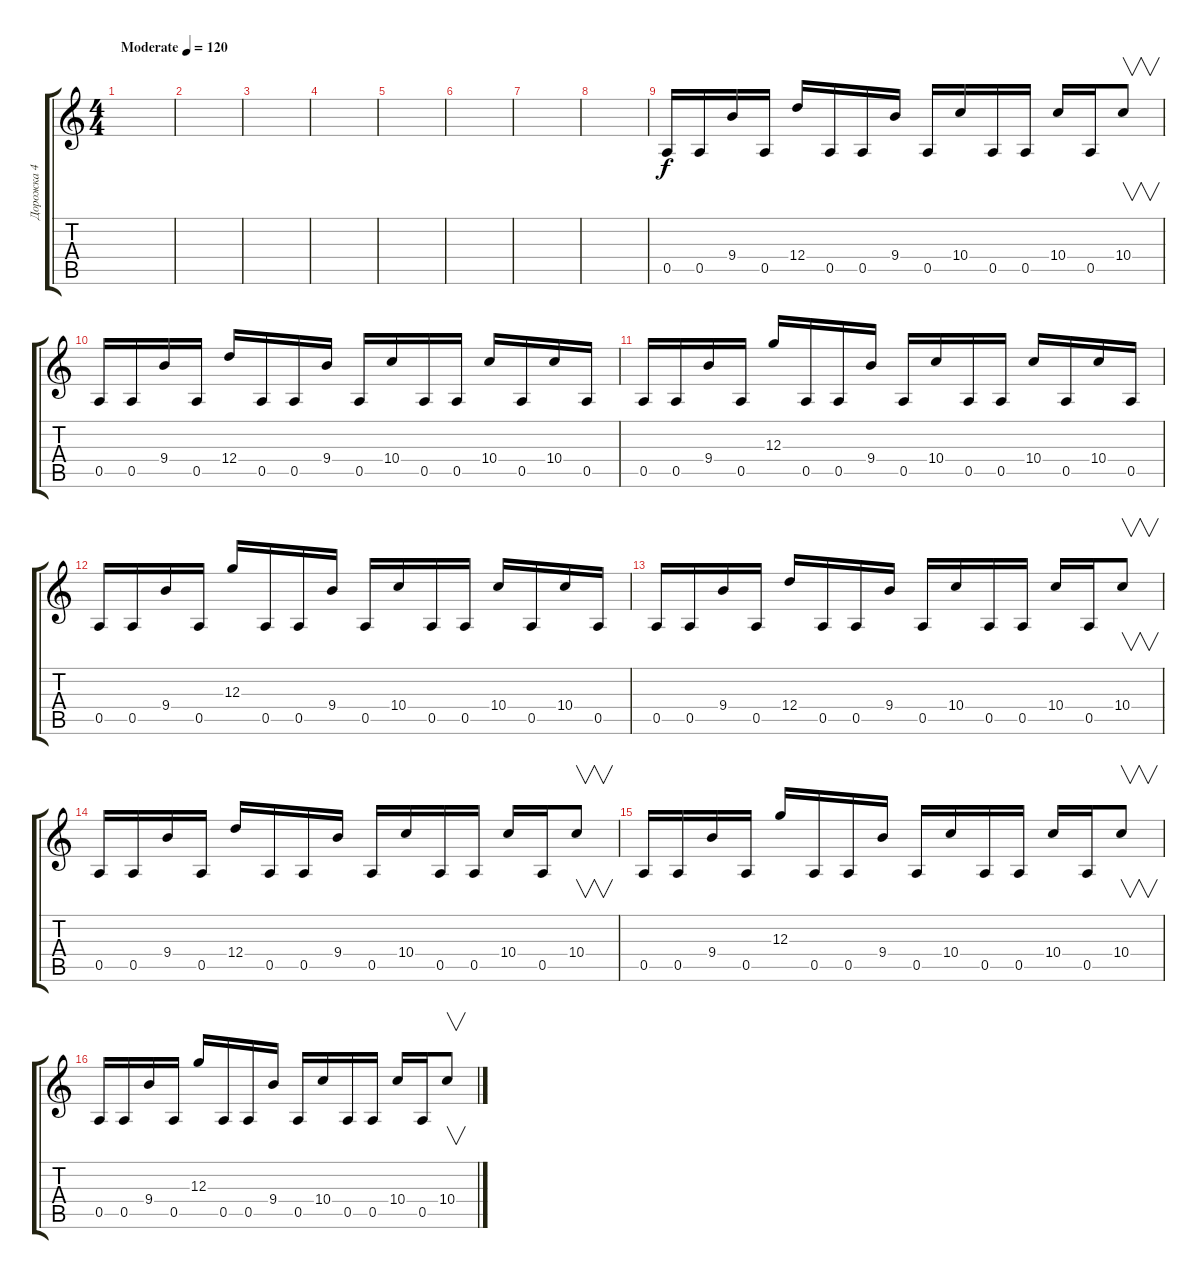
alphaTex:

\track ("Дорожка 4" "Дорожка 4") {instrument overdrivenguitar}
\staff {score tabs}
\tuning (E4 B3 G3 D3 A2 E2) {hide}
\ts (4 4)
\tempo (120 "Moderate")
\clef g2
\ks c
|
|
|
|
|
|
|
|
0.5.16 0.5.16 9.4.16 0.5.16 12.4.16 0.5.16 0.5.16 9.4.16 0.5.16 10.4.16 0.5.16 0.5.16 10.4.16 0.5.16 10.4.8{v} |
0.5.16 0.5.16 9.4.16 0.5.16 12.4.16 0.5.16 0.5.16 9.4.16 0.5.16 10.4.16 0.5.16 0.5.16 10.4.16 0.5.16 10.4.16 0.5.16 |
0.5.16 0.5.16 9.4.16 0.5.16 12.3.16 0.5.16 0.5.16 9.4.16 0.5.16 10.4.16 0.5.16 0.5.16 10.4.16 0.5.16 10.4.16 0.5.16 |
0.5.16 0.5.16 9.4.16 0.5.16 12.3.16 0.5.16 0.5.16 9.4.16 0.5.16 10.4.16 0.5.16 0.5.16 10.4.16 0.5.16 10.4.16 0.5.16 |
0.5.16 0.5.16 9.4.16 0.5.16 12.4.16 0.5.16 0.5.16 9.4.16 0.5.16 10.4.16 0.5.16 0.5.16 10.4.16 0.5.16 10.4.8{v} |
0.5.16 0.5.16 9.4.16 0.5.16 12.4.16 0.5.16 0.5.16 9.4.16 0.5.16 10.4.16 0.5.16 0.5.16 10.4.16 0.5.16 10.4.8{v} |
0.5.16 0.5.16 9.4.16 0.5.16 12.3.16 0.5.16 0.5.16 9.4.16 0.5.16 10.4.16 0.5.16 0.5.16 10.4.16 0.5.16 10.4.8{v} |
0.5.16 0.5.16 9.4.16 0.5.16 12.3.16 0.5.16 0.5.16 9.4.16 0.5.16 10.4.16 0.5.16 0.5.16 10.4.16 0.5.16 10.4.8{v}
